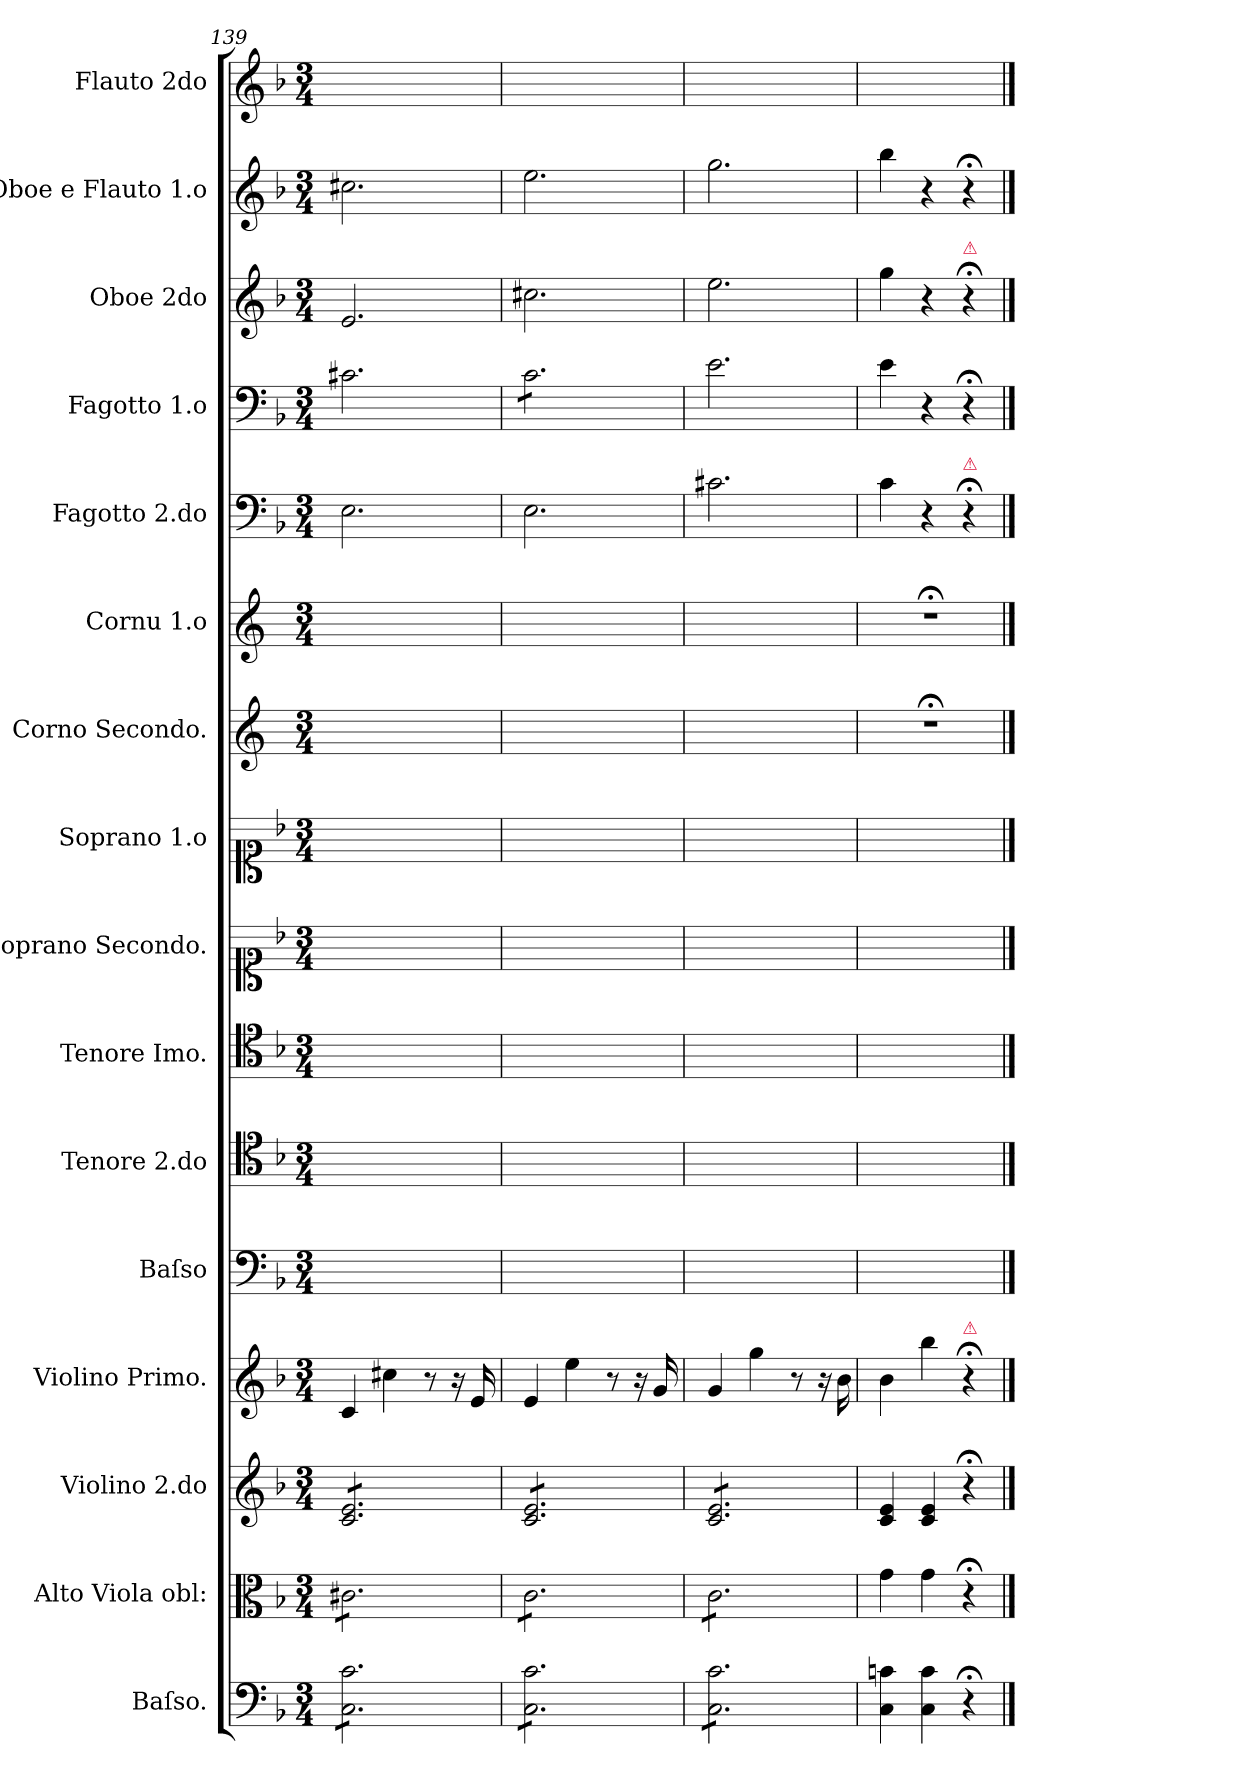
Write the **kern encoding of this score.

**kern	**kern	**kern	**kern	**kern	**kern	**kern	**kern	**kern	**kern	**kern	**kern	**kern	**kern	**kern	**kern
*part16	*part15	*part14	*part13	*part12	*part11	*part10	*part9	*part8	*part7	*part6	*part5	*part4	*part3	*part2	*part1
*staff16	*staff15	*staff14	*staff13	*staff12	*staff11	*staff10	*staff9	*staff8	*staff7	*staff6	*staff5	*staff4	*staff3	*staff2	*staff1
*I"Baſso.	*I"Alto Viola obl:	*I"Violino 2.do	*I"Violino Primo.	*I"Baſso	*I"Tenore 2.do	*I"Tenore Imo.	*I"Soprano Secondo.	*I"Soprano 1.o	*I"Corno Secondo.	*I"Cornu 1.o	*I"Fagotto 2.do	*I"Fagotto 1.o	*I"Oboe 2do	*I"Oboe e Flauto 1.o	*I"Flauto 2do
*I'B	*I'Vla	*I'Vn II	*I'Vn I	*I'B	*I'T II	*I'T I	*I'C II	*I'C I	*I'Cor II	*I'Cor I	*I'Fg II	*I'Fg I	*I'Ob II	*I'Fl I	*I'Fl II
*clefF4	*clefC3	*clefG2	*clefG2	*clefF4	*clefC4	*clefC4	*clefC1	*clefC1	*clefG2	*clefG2	*clefF4	*clefF4	*clefG2	*clefG2	*clefG2
*	*	*	*	*	*	*	*	*	*ITrd4c7	*ITrd4c7	*	*	*	*	*
*k[b-]	*k[b-]	*k[b-]	*k[b-]	*k[b-]	*k[b-]	*k[b-]	*k[b-]	*k[b-]	*k[b-]	*k[b-]	*k[b-]	*k[b-]	*k[b-]	*k[b-]	*k[b-]
*d:	*d:	*d:	*d:	*d:	*d:	*d:	*d:	*d:	*	*	*d:	*d:	*d:	*d:	*d:
*M3/4	*M3/4	*M3/4	*M3/4	*M3/4	*M3/4	*M3/4	*M3/4	*M3/4	*M3/4	*M3/4	*M3/4	*M3/4	*M3/4	*M3/4	*M3/4
=139	=139	=139	=139	=139	=139	=139	=139	=139	=139	=139	=139	=139	=139	=139	=139
*tremolo	*	*	*	*	*	*	*	*	*	*	*	*	*	*	*
*	*tremolo	*	*	*	*	*	*	*	*	*	*	*	*	*	*
*	*	*tremolo	*	*	*	*	*	*	*	*	*	*	*	*	*
8C\ 8c\L	8c#X\L	8c/ 8e/L	4c/	2.ryy	2.ryy	2.ryy	2.ryy	2.ryy	2.ryy	2.ryy	2.E\	2.c#X\	2.e/	2.cc#X\	2.ryy
8C\ 8c\	8c#X\	8c/ 8e/	.	.	.	.	.	.	.	.	.	.	.	.	.
8C\ 8c\	8c#X\	8c/ 8e/	4cc#X\	.	.	.	.	.	.	.	.	.	.	.	.
8C\ 8c\	8c#X\	8c/ 8e/	.	.	.	.	.	.	.	.	.	.	.	.	.
8C\ 8c\	8c#X\	8c/ 8e/	8r	.	.	.	.	.	.	.	.	.	.	.	.
8C\ 8c\J	8c#X\J	8c/ 8e/J	16r	.	.	.	.	.	.	.	.	.	.	.	.
.	.	.	16e/	.	.	.	.	.	.	.	.	.	.	.	.
=140	=140	=140	=140	=140	=140	=140	=140	=140	=140	=140	=140	=140	=140	=140	=140
*	*	*	*	*	*	*	*	*	*	*	*	*tremolo	*	*	*
8C\ 8c\L	8c\L	8c/ 8e/L	4e/	2.ryy	2.ryy	2.ryy	2.ryy	2.ryy	2.ryy	2.ryy	2.E\	8c\L	2.cc#X\	2.ee\	2.ryy
8C\ 8c\	8c\	8c/ 8e/	.	.	.	.	.	.	.	.	.	8c\	.	.	.
8C\ 8c\	8c\	8c/ 8e/	4ee\	.	.	.	.	.	.	.	.	8c\	.	.	.
8C\ 8c\	8c\	8c/ 8e/	.	.	.	.	.	.	.	.	.	8c\	.	.	.
8C\ 8c\	8c\	8c/ 8e/	8r	.	.	.	.	.	.	.	.	8c\	.	.	.
8C\ 8c\J	8c\J	8c/ 8e/J	16r	.	.	.	.	.	.	.	.	8c\J	.	.	.
*	*	*	*	*	*	*	*	*	*	*	*	*Xtremolo	*	*	*
.	.	.	16g/	.	.	.	.	.	.	.	.	.	.	.	.
=141	=141	=141	=141	=141	=141	=141	=141	=141	=141	=141	=141	=141	=141	=141	=141
8C\ 8c\L	8c\L	8c/ 8e/L	4g/	2.ryy	2.ryy	2.ryy	2.ryy	2.ryy	2.ryy	2.ryy	2.c#X\	2.e\	2.ee\	2.gg\	2.ryy
8C\ 8c\	8c\	8c/ 8e/	.	.	.	.	.	.	.	.	.	.	.	.	.
8C\ 8c\	8c\	8c/ 8e/	4gg\	.	.	.	.	.	.	.	.	.	.	.	.
8C\ 8c\	8c\	8c/ 8e/	.	.	.	.	.	.	.	.	.	.	.	.	.
8C\ 8c\	8c\	8c/ 8e/	8r	.	.	.	.	.	.	.	.	.	.	.	.
8C\ 8c\J	8c\J	8c/ 8e/J	16r	.	.	.	.	.	.	.	.	.	.	.	.
*	*	*Xtremolo	*	*	*	*	*	*	*	*	*	*	*	*	*
*	*Xtremolo	*	*	*	*	*	*	*	*	*	*	*	*	*	*
*Xtremolo	*	*	*	*	*	*	*	*	*	*	*	*	*	*	*
.	.	.	16b-\	.	.	.	.	.	.	.	.	.	.	.	.
=142	=142	=142	=142	=142	=142	=142	=142	=142	=142	=142	=142	=142	=142	=142	=142
4C\ 4cn\	4g\	4c/ 4e/	4b-\	2.ryy	2.ryy	2.ryy	2.ryy	2.ryy	2.r;<	2.r;<	4c\	4e\	4gg\	4bb-\	2.ryy
4C\ 4c\	4g\	4c/ 4e/	4bb-\	.	.	.	.	.	.	.	4r	4r	4r	4r	.
!	!	!	!	!	!	!	!	!	!	!	!	!	!LO:TX:a:color=crimson:t=⚠	!	!
!	!	!	!	!	!	!	!	!	!	!	!LO:TX:a:color=crimson:t=⚠	!	!	!	!
!	!	!	!LO:TX:a:color=crimson:t=⚠	!	!	!	!	!	!	!	!	!	!	!	!
4r;<	4r;<	4r;<	4r;<	.	.	.	.	.	.	.	4r;<	4r;<	4r;<	4r;<	.
==	==	==	==	==	==	==	==	==	==	==	==	==	==	==	==
*-	*-	*-	*-	*-	*-	*-	*-	*-	*-	*-	*-	*-	*-	*-	*-
